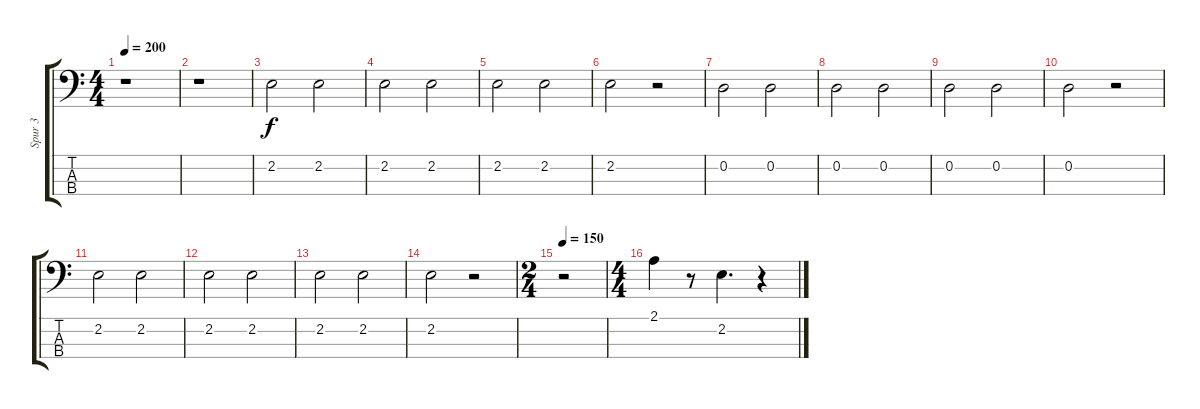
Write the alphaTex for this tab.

\track ("Spur 3" "Spur 3") {instrument acousticbass}
\staff {score tabs}
\tuning (G2 D2 A1 E1) {hide}
\ts (4 4)
\tempo 200
\clef f4
\ks c
r.1{dy f instrument acousticbass} |
r.1 |
2.2.2 2.2.2 |
2.2.2 2.2.2 |
2.2.2 2.2.2 |
2.2.2 r.2 |
0.2.2 0.2.2 |
0.2.2 0.2.2 |
0.2.2 0.2.2 |
0.2.2 r.2 |
2.2.2 2.2.2 |
2.2.2 2.2.2 |
2.2.2 2.2.2 |
2.2.2 r.2 |
\ts (2 4)
\tempo 150
r.2 |
\ts (4 4)
2.1.4 r.8 2.2.4{d} r.4
